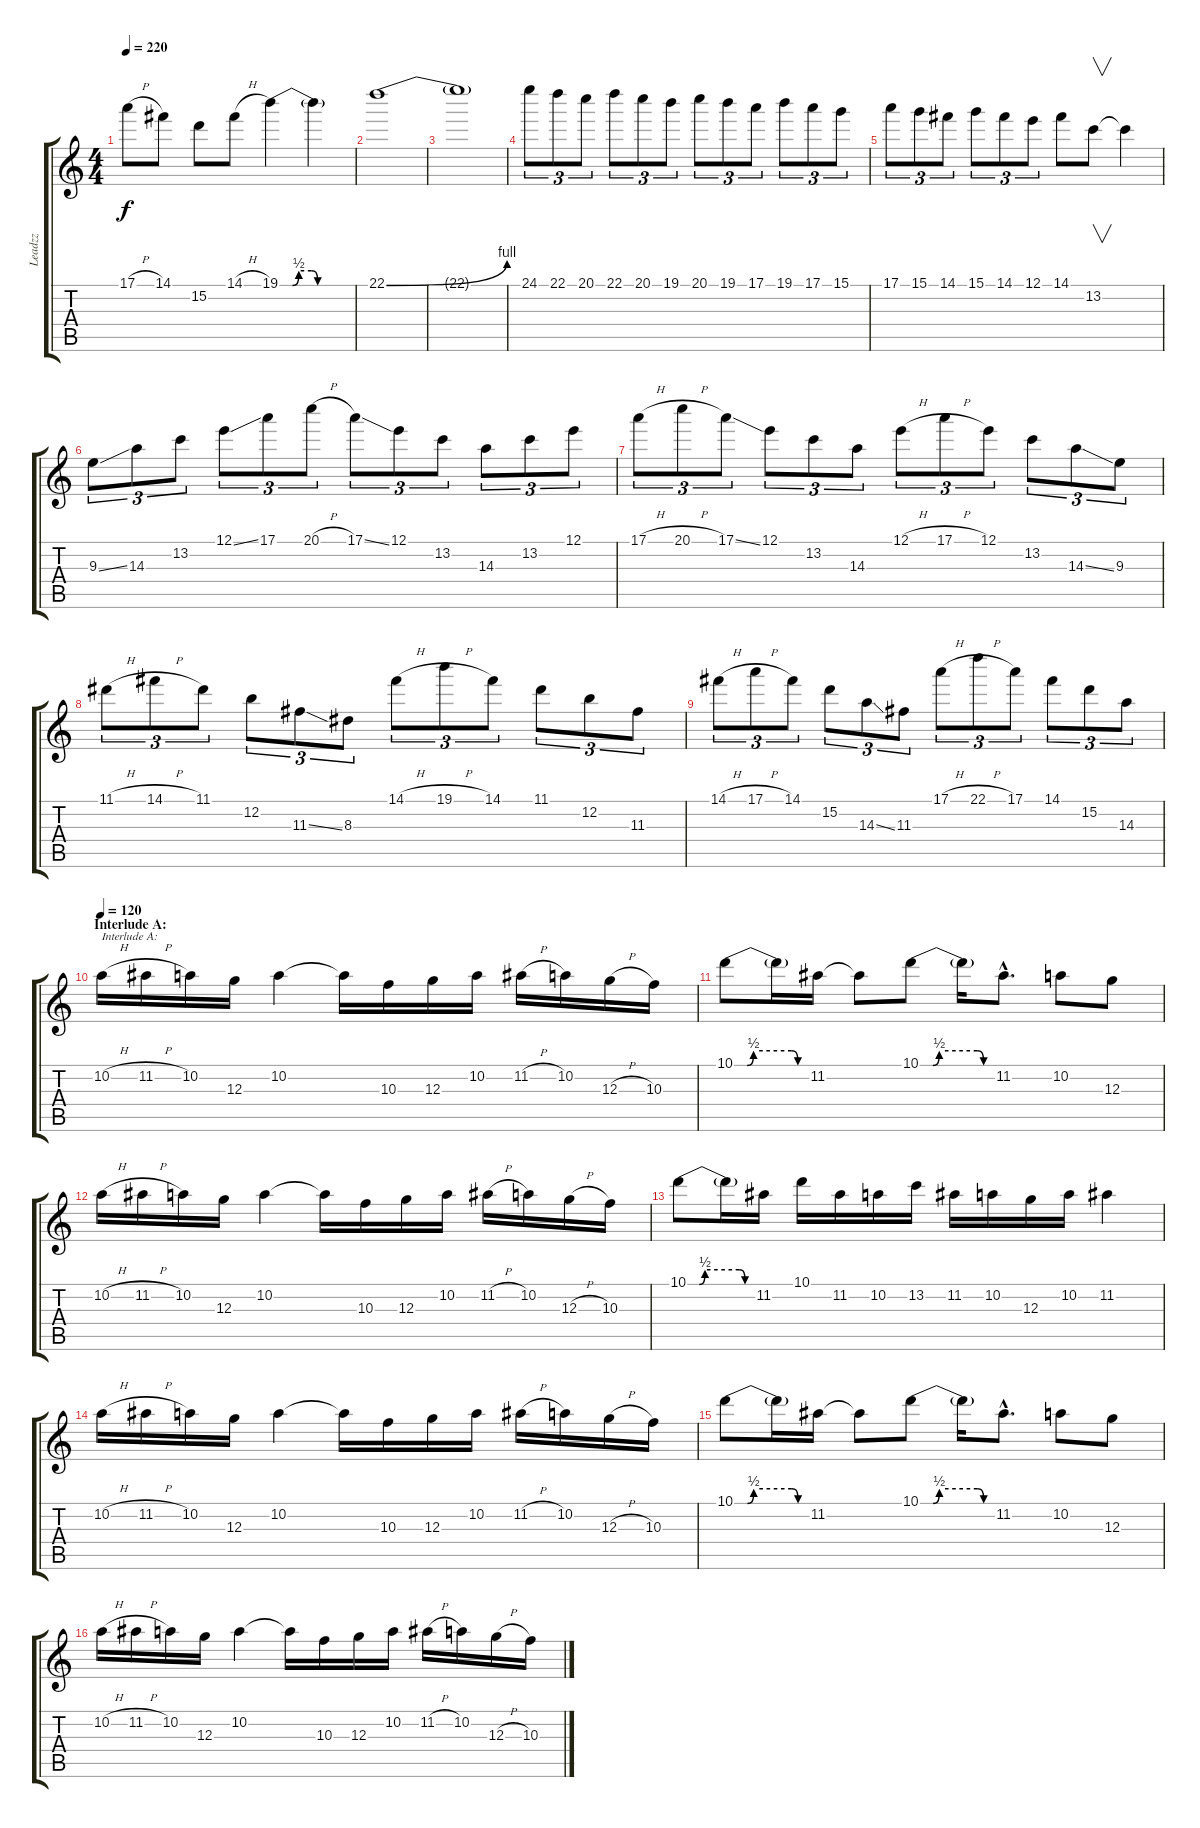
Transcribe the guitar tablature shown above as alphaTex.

\track ("Leadzz" "Leadzz") {instrument distortionguitar}
\staff {score tabs}
\tuning (E4 B3 G3 D3 A2 E2) {hide}
\ts (4 4)
\tempo 220
\clef g2
\ks c
17.1{h}.8{dy f} 14.1.8 15.2.8 14.1{h}.8 19.1{be (custom 0 0 10 0 15 2 25 2 30 0 60 0)}.4 19.1{t}.4 |
22.1{be (bend 0 0 60 4)}.1 |
22.1{t}.1 |
24.1.8{tu (3 2)} 22.1.8{tu (3 2)} 20.1.8{tu (3 2)} 22.1.8{tu (3 2)} 20.1.8{tu (3 2)} 19.1.8{tu (3 2)} 20.1.8{tu (3 2)} 19.1.8{tu (3 2)} 17.1.8{tu (3 2)} 19.1.8{tu (3 2)} 17.1.8{tu (3 2)} 15.1.8{tu (3 2)} |
17.1.8{tu (3 2)} 15.1.8{tu (3 2)} 14.1.8{tu (3 2)} 15.1.8{tu (3 2)} 14.1.8{tu (3 2)} 12.1.8{tu (3 2)} 14.1.8 13.2.8{v} 13.2{t}.4 |
9.3{ss}.8{tu (3 2)} 14.3.8{tu (3 2)} 13.2.8{tu (3 2)} 12.1{ss}.8{tu (3 2)} 17.1.8{tu (3 2)} 20.1{h}.8{tu (3 2)} 17.1{ss}.8{tu (3 2)} 12.1.8{tu (3 2)} 13.2.8{tu (3 2)} 14.3.8{tu (3 2)} 13.2.8{tu (3 2)} 12.1.8{tu (3 2)} |
17.1{h}.8{tu (3 2)} 20.1{h}.8{tu (3 2)} 17.1{ss}.8{tu (3 2)} 12.1.8{tu (3 2)} 13.2.8{tu (3 2)} 14.3.8{tu (3 2)} 12.1{h}.8{tu (3 2)} 17.1{h}.8{tu (3 2)} 12.1.8{tu (3 2)} 13.2.8{tu (3 2)} 14.3{ss}.8{tu (3 2)} 9.3.8{tu (3 2)} |
11.1{h}.8{tu (3 2)} 14.1{h}.8{tu (3 2)} 11.1.8{tu (3 2)} 12.2.8{tu (3 2)} 11.3{ss}.8{tu (3 2)} 8.3.8{tu (3 2)} 14.1{h}.8{tu (3 2)} 19.1{h}.8{tu (3 2)} 14.1.8{tu (3 2)} 11.1.8{tu (3 2)} 12.2.8{tu (3 2)} 11.3.8{tu (3 2)} |
14.1{h}.8{tu (3 2)} 17.1{h}.8{tu (3 2)} 14.1.8{tu (3 2)} 15.2.8{tu (3 2)} 14.3{ss}.8{tu (3 2)} 11.3.8{tu (3 2)} 17.1{h}.8{tu (3 2)} 22.1{h}.8{tu (3 2)} 17.1.8{tu (3 2)} 14.1.8{tu (3 2)} 15.2.8{tu (3 2)} 14.3.8{tu (3 2)} |
\section ("" "Interlude A:")
\tempo 120
10.2{h}.16{txt "Interlude A:"} 11.2{h}.16 10.2.16 12.3.16 10.2.4 10.2{t}.16 10.3.16 12.3.16 10.2.16 11.2{h}.16 10.2.16 12.3{h}.16 10.3.16 |
10.1{be (custom 0 0 10 0 15 2 45 2 50 0 60 0)}.8 10.1{t}.16 11.2.16 11.2{t}.8 10.1{be (custom 0 0 10 0 15 2 45 2 50 0 60 0)}.8 10.1{t}.16 11.2{hac}.8{d} 10.2.8 12.3.8 |
10.2{h}.16 11.2{h}.16 10.2.16 12.3.16 10.2.4 10.2{t}.16 10.3.16 12.3.16 10.2.16 11.2{h}.16 10.2.16 12.3{h}.16 10.3.16 |
10.1{be (custom 0 0 10 0 15 2 45 2 50 0 60 0)}.8 10.1{t}.16 11.2.16 10.1.16 11.2.16 10.2.16 13.2.16 11.2.16 10.2.16 12.3.16 10.2.16 11.2.4 |
10.2{h}.16 11.2{h}.16 10.2.16 12.3.16 10.2.4 10.2{t}.16 10.3.16 12.3.16 10.2.16 11.2{h}.16 10.2.16 12.3{h}.16 10.3.16 |
10.1{be (custom 0 0 10 0 15 2 45 2 50 0 60 0)}.8 10.1{t}.16 11.2.16 11.2{t}.8 10.1{be (custom 0 0 10 0 15 2 45 2 50 0 60 0)}.8 10.1{t}.16 11.2{hac}.8{d} 10.2.8 12.3.8 |
10.2{h}.16 11.2{h}.16 10.2.16 12.3.16 10.2.4 10.2{t}.16 10.3.16 12.3.16 10.2.16 11.2{h}.16 10.2.16 12.3{h}.16 10.3.16
